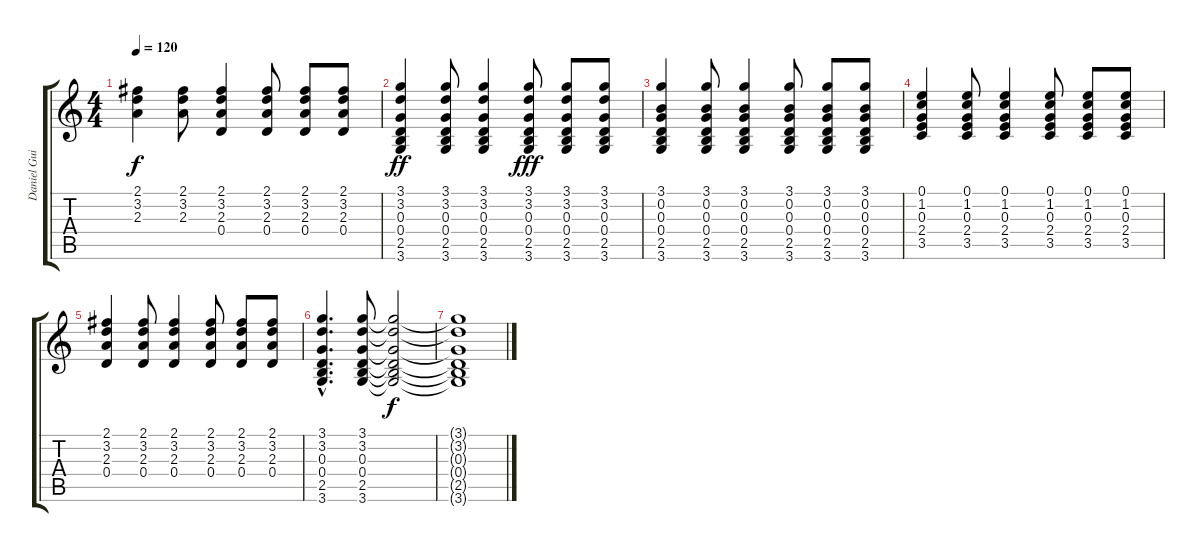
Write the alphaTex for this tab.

\track ("Daniel Guitar" "Daniel Gui") {instrument acousticguitarnylon}
\staff {score tabs}
\tuning (E4 B3 G3 D3 A2 E2) {hide}
\ts (4 4)
\tempo 120
\clef g2
\ks c
(2.1 3.2 2.3).4{dy f} (2.1 3.2 2.3).8 (2.1 3.2 2.3 0.4).4 (2.1 3.2 2.3 0.4).8 (2.1 3.2 2.3 0.4).8 (2.1 3.2 2.3 0.4).8 |
(3.1 3.2 0.3 0.4 2.5 3.6).4{dy ff} (3.1 3.2 0.3 0.4 2.5 3.6).8 (3.1 3.2 0.3 0.4 2.5 3.6).4 (3.1 3.2 0.3 0.4 2.5 3.6).8{dy fff} (3.1 3.2 0.3 0.4 2.5 3.6).8 (3.1 3.2 0.3 0.4 2.5 3.6).8 |
(3.1 0.2 0.3 0.4 2.5 3.6).4 (3.1 0.2 0.3 0.4 2.5 3.6).8 (3.1 0.2 0.3 0.4 2.5 3.6).4 (3.1 0.2 0.3 0.4 2.5 3.6).8 (3.1 0.2 0.3 0.4 2.5 3.6).8 (3.1 0.2 0.3 0.4 2.5 3.6).8 |
(0.1 1.2 0.3 2.4 3.5).4 (0.1 1.2 0.3 2.4 3.5).8 (0.1 1.2 0.3 2.4 3.5).4 (0.1 1.2 0.3 2.4 3.5).8 (0.1 1.2 0.3 2.4 3.5).8 (0.1 1.2 0.3 2.4 3.5).8 |
(2.1 3.2 2.3 0.4).4 (2.1 3.2 2.3 0.4).8 (2.1 3.2 2.3 0.4).4 (2.1 3.2 2.3 0.4).8 (2.1 3.2 2.3 0.4).8 (2.1 3.2 2.3 0.4).8 |
(3.1{hac} 3.2{hac} 0.3{hac} 0.4{hac} 2.5{hac} 3.6{hac}).4{d} (3.1 3.2 0.3 0.4 2.5 3.6).8 (3.1{t} 3.2{t} 0.3{t} 0.4{t} 2.5{t} 3.6{t}).2{dy f} |
(3.1{t} 3.2{t} 0.3{t} 0.4{t} 2.5{t} 3.6{t}).1
